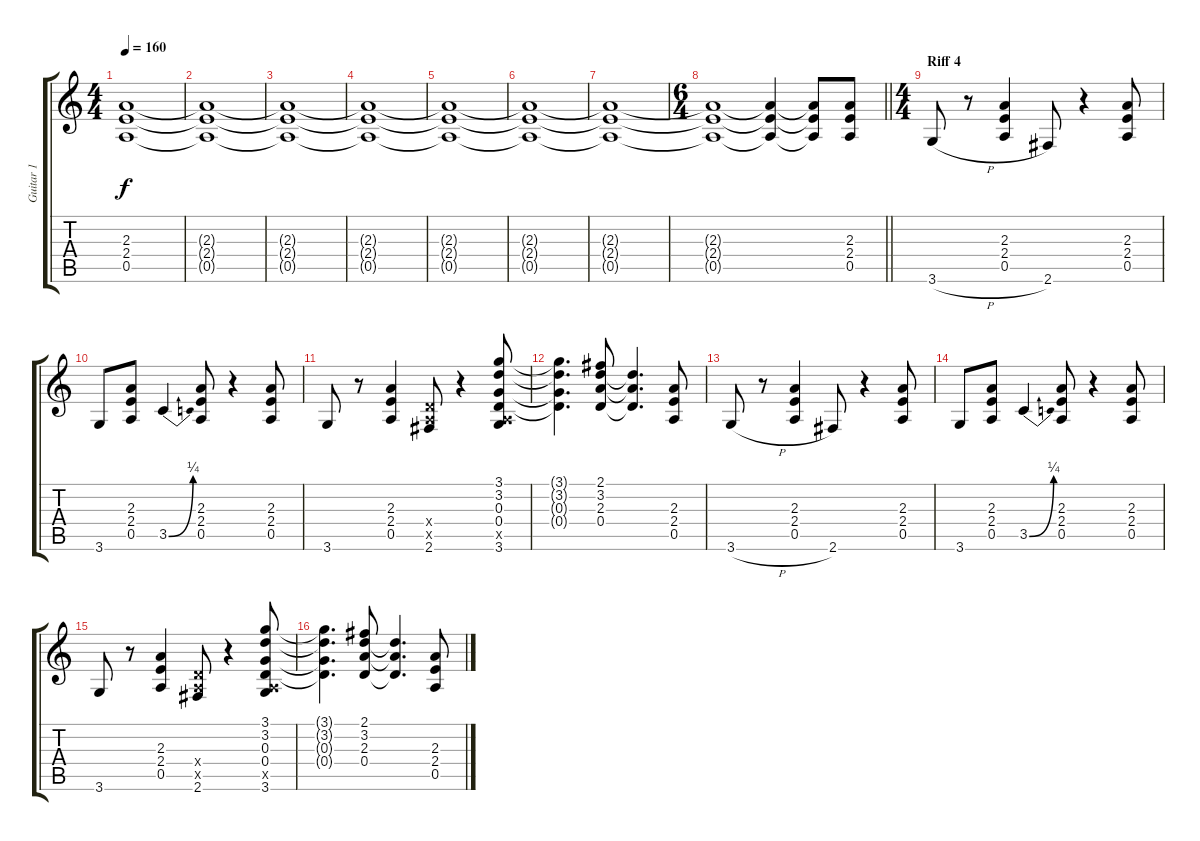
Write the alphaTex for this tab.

\track ("Guitar 1" "Guitar 1") {instrument overdrivenguitar}
\staff {score tabs}
\tuning (E4 B3 G3 D3 A2 E2) {hide}
\ts (4 4)
\tempo 160
\clef g2
\ks c
(2.3 2.4 0.5).1{dy f} |
(2.3{t} 2.4{t} 0.5{t}).1 |
(2.3{t} 2.4{t} 0.5{t}).1 |
(2.3{t} 2.4{t} 0.5{t}).1 |
(2.3{t} 2.4{t} 0.5{t}).1 |
(2.3{t} 2.4{t} 0.5{t}).1 |
(2.3{t} 2.4{t} 0.5{t}).1 |
\ts (6 4)
\barLineRight lightlight
(2.3{t} 2.4{t} 0.5{t}).1 (2.3{t} 2.4{t} 0.5{t}).4 (2.3{t} 2.4{t} 0.5{t}).8 (2.3 2.4 0.5).8{volume 15 instrument overdrivenguitar} |
\ts (4 4)
\section ("" "Riff 4")
3.6{h}.8 r.8 (2.3 2.4 0.5).4 2.6.8 r.4 (2.3 2.4 0.5).8 |
3.6.8 (2.3 2.4 0.5).8 3.5{be (bend 0 0 60 1)}.4 (2.3 2.4 0.5).8 r.4 (2.3 2.4 0.5).8 |
3.6.8 r.8 (2.3 2.4 0.5).4 (0.4{x} 0.5{x} 2.6).8 r.4 (3.1 3.2 0.3 0.4 0.5{x} 3.6).8 |
(3.1{t} 3.2{t} 0.3{t} 0.4{t}).4{d} (2.1 3.2 2.3 0.4).8 (3.2{t} 2.3{t} 0.4{t}).4{d} (2.3 2.4 0.5).8 |
3.6{h}.8 r.8 (2.3 2.4 0.5).4 2.6.8 r.4 (2.3 2.4 0.5).8 |
3.6.8 (2.3 2.4 0.5).8 3.5{be (bend 0 0 60 1)}.4 (2.3 2.4 0.5).8 r.4 (2.3 2.4 0.5).8 |
3.6.8 r.8 (2.3 2.4 0.5).4 (0.4{x} 0.5{x} 2.6).8 r.4 (3.1 3.2 0.3 0.4 0.5{x} 3.6).8 |
(3.1{t} 3.2{t} 0.3{t} 0.4{t}).4{d} (2.1 3.2 2.3 0.4).8 (3.2{t} 2.3{t} 0.4{t}).4{d} (2.3 2.4 0.5).8
